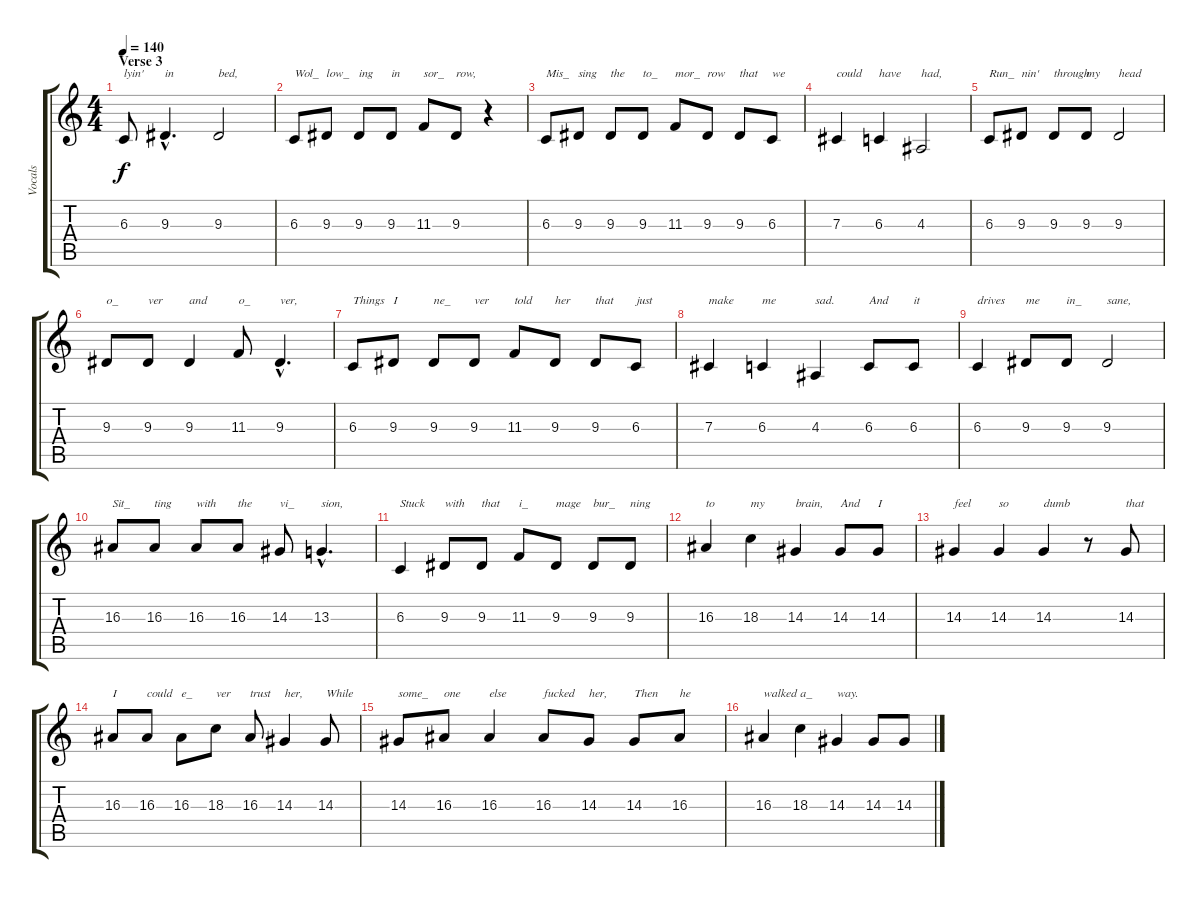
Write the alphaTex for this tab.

\track ("Vocals" "Vocals") {instrument trumpet}
\staff {score tabs}
\tuning (Eb4 Bb3 Gb3 Db3 Ab2 Eb2) {hide}
\ts (4 4)
\section ("" "Verse 3")
\tempo 140
\clef g2
\ks c
6.3.8{txt "lyin'" dy f} 9.3{hac}.4{d txt "in"} 9.3.2{txt "bed,"} |
6.3.8{txt "Wol_"} 9.3.8{txt "low_"} 9.3.8{txt "ing"} 9.3.8{txt "in"} 11.3.8{txt "sor_"} 9.3.8{txt "row,"} r.4 |
6.3.8{txt "Mis_"} 9.3.8{txt "sing"} 9.3.8{txt "the"} 9.3.8{txt "to_"} 11.3.8{txt "mor_"} 9.3.8{txt "row"} 9.3.8{txt "that"} 6.3.8{txt "we"} |
7.3.4{txt "could"} 6.3.4{txt "have"} 4.3.2{txt "had,"} |
6.3.8{txt "Run_"} 9.3.8{txt "nin'"} 9.3.8{txt "through"} 9.3.8{txt "my"} 9.3.2{txt "head"} |
9.3.8{txt "o_"} 9.3.8{txt "ver"} 9.3.4{txt "and"} 11.3.8{txt "o_"} 9.3{hac}.4{d txt "ver,"} |
6.3.8{txt "Things"} 9.3.8{txt "I"} 9.3.8{txt "ne_"} 9.3.8{txt "ver"} 11.3.8{txt "told"} 9.3.8{txt "her"} 9.3.8{txt "that"} 6.3.8{txt "just"} |
7.3.4{txt "make"} 6.3.4{txt "me"} 4.3.4{txt "sad."} 6.3.8{txt "And"} 6.3.8{txt "it"} |
6.3.4{txt "drives"} 9.3.8{txt "me"} 9.3.8{txt "in_"} 9.3.2{txt "sane,"} |
16.3.8{txt "Sit_"} 16.3.8{txt "ting"} 16.3.8{txt "with"} 16.3.8{txt "the"} 14.3.8{txt "vi_"} 13.3{hac}.4{d txt "sion,"} |
6.3.4{txt "Stuck"} 9.3.8{txt "with"} 9.3.8{txt "that"} 11.3.8{txt "i_"} 9.3.8{txt "mage"} 9.3.8{txt "bur_"} 9.3.8{txt "ning"} |
16.3.4{txt "to"} 18.3.4{txt "my"} 14.3.4{txt "brain,"} 14.3.8{txt "And"} 14.3.8{txt "I"} |
14.3.4{txt "feel"} 14.3.4{txt "so"} 14.3.4{txt "dumb"} r.8 14.3.8{txt "that"} |
16.3.8{txt "I"} 16.3.8{txt "could"} 16.3.8{txt "e_"} 18.3.8{txt "ver"} 16.3.8{txt "trust"} 14.3.4{txt "her,"} 14.3.8{txt "While"} |
14.3.8{txt "some_"} 16.3.8{txt "one"} 16.3.4{txt "else"} 16.3.8{txt "fucked"} 14.3.8{txt "her,"} 14.3.8{txt "Then"} 16.3.8{txt "he"} |
16.3.4{txt "walked"} 18.3.4{txt "a_"} 14.3.4{txt "way."} 14.3.8 14.3.8
